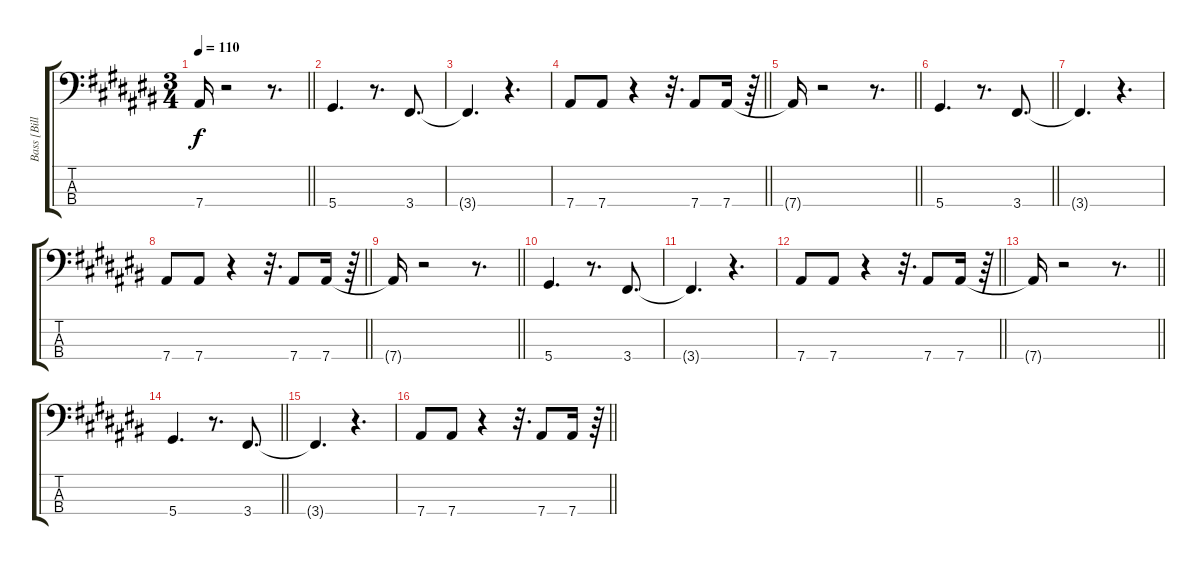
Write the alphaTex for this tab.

\track ("Bass [Bill Laswell]" "Bass [Bill") {instrument acousticbass}
\staff {score tabs}
\tuning (Gb2 Db2 Ab1 Eb1) {hide}
\ts (3 4)
\tempo 110
\clef f4
\barLineRight lightlight
\ks c#
7.4{t}.16{dy f} r.2 r.8{d} |
5.4.4{d} r.8{d} 3.4.8{d} |
3.4{t}.4{d} r.4{d} |
\barLineRight lightlight
7.4.8 7.4.8 r.4 r.32{d} 7.4.8 7.4.16 r.64 |
\barLineRight lightlight
7.4{t}.16 r.2 r.8{d} |
\barLineRight lightlight
5.4.4{d} r.8{d} 3.4.8{d} |
\section ("" "")
3.4{t}.4{d} r.4{d} |
\barLineRight lightlight
7.4.8 7.4.8 r.4 r.32{d} 7.4.8 7.4.16 r.64 |
\barLineRight lightlight
7.4{t}.16 r.2 r.8{d} |
5.4.4{d} r.8{d} 3.4.8{d} |
3.4{t}.4{d} r.4{d} |
\barLineRight lightlight
7.4.8 7.4.8 r.4 r.32{d} 7.4.8 7.4.16 r.64 |
\barLineRight lightlight
7.4{t}.16 r.2 r.8{d} |
\barLineRight lightlight
5.4.4{d} r.8{d} 3.4.8{d} |
\section ("" "")
3.4{t}.4{d} r.4{d} |
\barLineRight lightlight
7.4.8 7.4.8 r.4 r.32{d} 7.4.8 7.4.16 r.64
